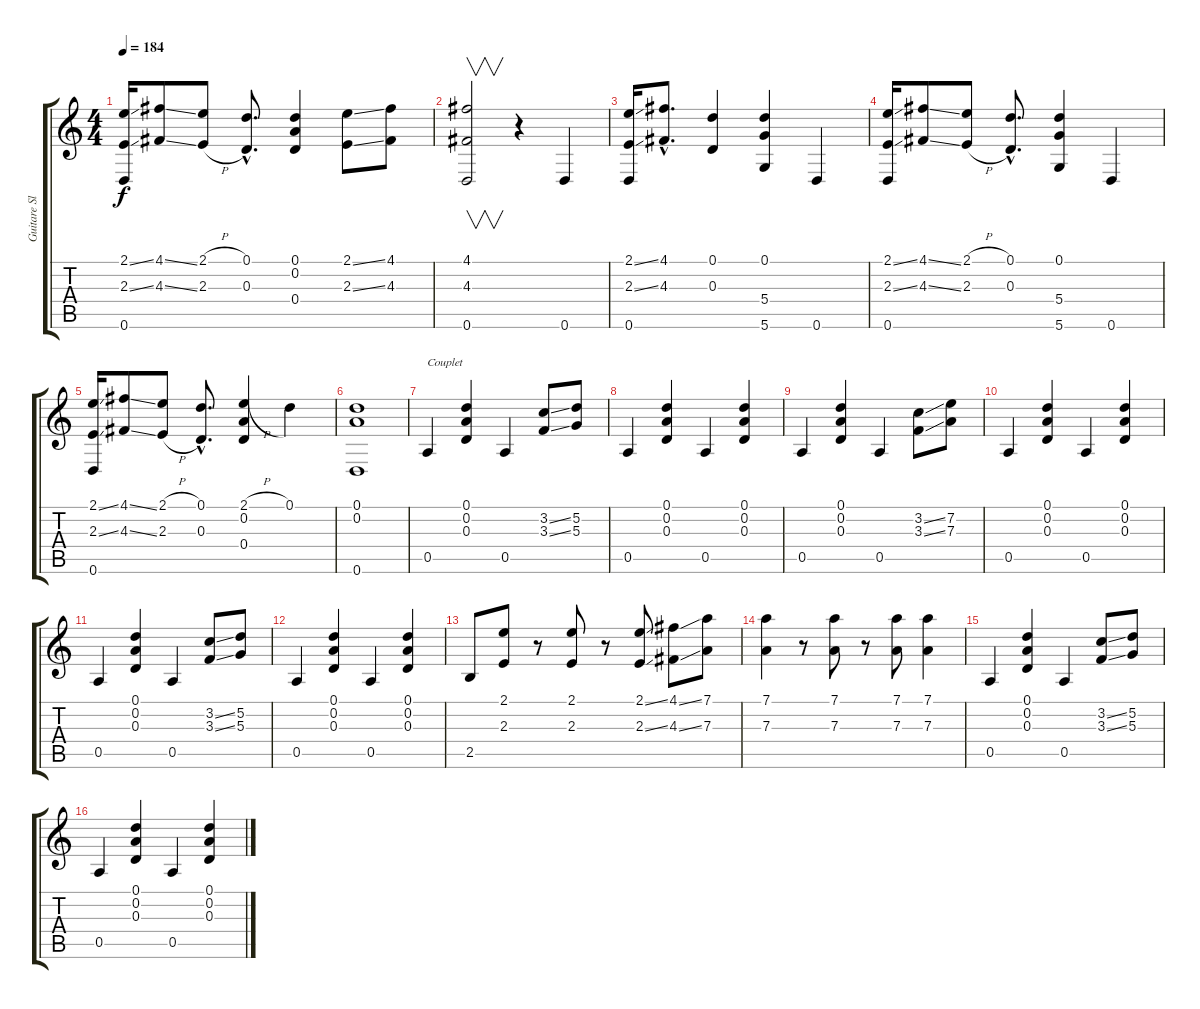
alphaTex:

\track ("Guitare Slide" "Guitare Sl") {instrument electricguitarjazz}
\staff {score tabs}
\tuning (D4 A3 D3 D3 A2 D2) {hide}
\ts (4 4)
\tempo 184
\clef g2
\ks c
(2.1{ss} 2.3{ss} 0.6).16{dy f} (4.1{ss} 4.3{ss}).8 (2.1{h} 2.3{h}).8 (0.1{hac} 0.3{hac}).8{d} (0.1 0.2 0.4).4 (2.1{ss} 2.3{ss}).8 (4.1 4.3).8 |
(4.1 4.3 0.6).2{v} r.4 0.6.4 |
(2.1{ss} 2.3{ss} 0.6).16 (4.1{hac} 4.3{hac}).8{d} (0.1 0.3).4 (0.1 5.4 5.6).4 0.6.4 |
(2.1{ss} 2.3{ss} 0.6).16 (4.1{ss} 4.3{ss}).8 (2.1{h} 2.3{h}).8 (0.1{hac} 0.3{hac}).8{d} (0.1 5.4 5.6).4 0.6.4 |
(2.1{ss} 2.3{ss} 0.6).16 (4.1{ss} 4.3{ss}).8 (2.1{h} 2.3{h}).8 (0.1{hac} 0.3{hac}).8{d} (2.1{h} 0.2 0.4).4 0.1.4 |
(0.1 0.2 0.6).1 |
0.5.4{txt "Couplet"} (0.1 0.2 0.3).4 0.5.4 (3.2{ss} 3.3{ss}).8 (5.2 5.3).8 |
0.5.4 (0.1 0.2 0.3).4 0.5.4 (0.1 0.2 0.3).4 |
0.5.4 (0.1 0.2 0.3).4 0.5.4 (3.2{ss} 3.3{ss}).8 (7.2 7.3).8 |
0.5.4 (0.1 0.2 0.3).4 0.5.4 (0.1 0.2 0.3).4 |
0.5.4 (0.1 0.2 0.3).4 0.5.4 (3.2{ss} 3.3{ss}).8 (5.2 5.3).8 |
0.5.4 (0.1 0.2 0.3).4 0.5.4 (0.1 0.2 0.3).4 |
2.5.8 (2.1 2.3).8 r.8 (2.1 2.3).8 r.8 (2.1{ss} 2.3{ss}).8 (4.1{ss} 4.3{ss}).8 (7.1 7.3).8 |
(7.1 7.3).4 r.8 (7.1 7.3).8 r.8 (7.1 7.3).8 (7.1 7.3).4 |
0.5.4 (0.1 0.2 0.3).4 0.5.4 (3.2{ss} 3.3{ss}).8 (5.2 5.3).8 |
0.5.4 (0.1 0.2 0.3).4 0.5.4 (0.1 0.2 0.3).4
